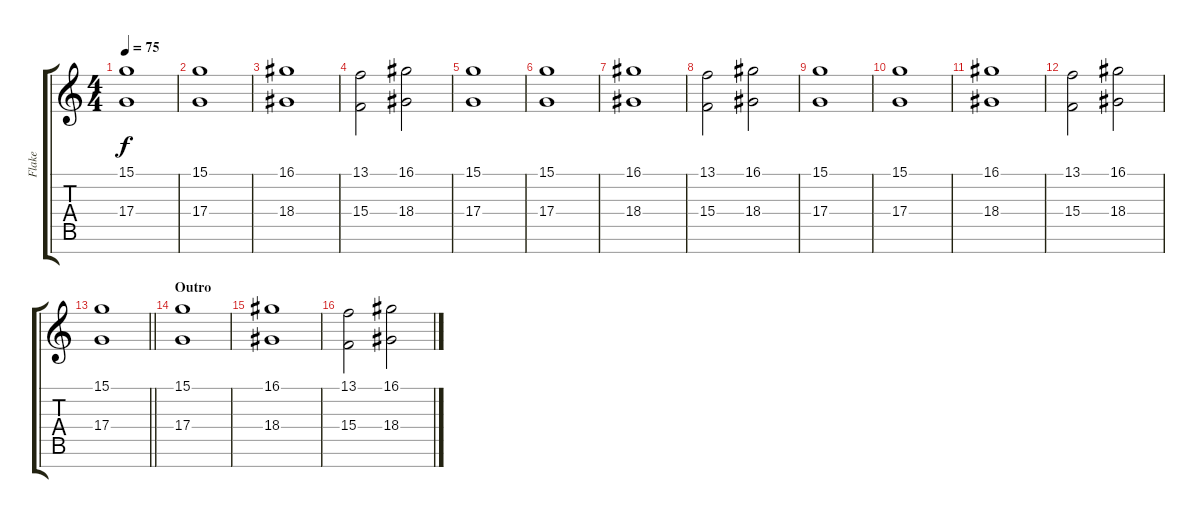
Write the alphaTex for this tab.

\track ("Flake" "Flake") {instrument choiraahs}
\staff {score tabs}
\tuning (E4 B3 G3 D3 A2 E2 B1) {hide}
\ts (4 4)
\tempo 75
\clef g2
\ks c
(15.1 17.4).1{dy f} |
(15.1 17.4).1 |
(16.1 18.4).1 |
(13.1 15.4).2 (16.1 18.4).2 |
(15.1 17.4).1 |
(15.1 17.4).1 |
(16.1 18.4).1 |
(13.1 15.4).2 (16.1 18.4).2 |
(15.1 17.4).1 |
(15.1 17.4).1 |
(16.1 18.4).1 |
(13.1 15.4).2 (16.1 18.4).2 |
\barLineRight lightlight
(15.1 17.4).1 |
\section ("" "Outro")
(15.1 17.4).1 |
(16.1 18.4).1 |
(13.1 15.4).2 (16.1 18.4).2
